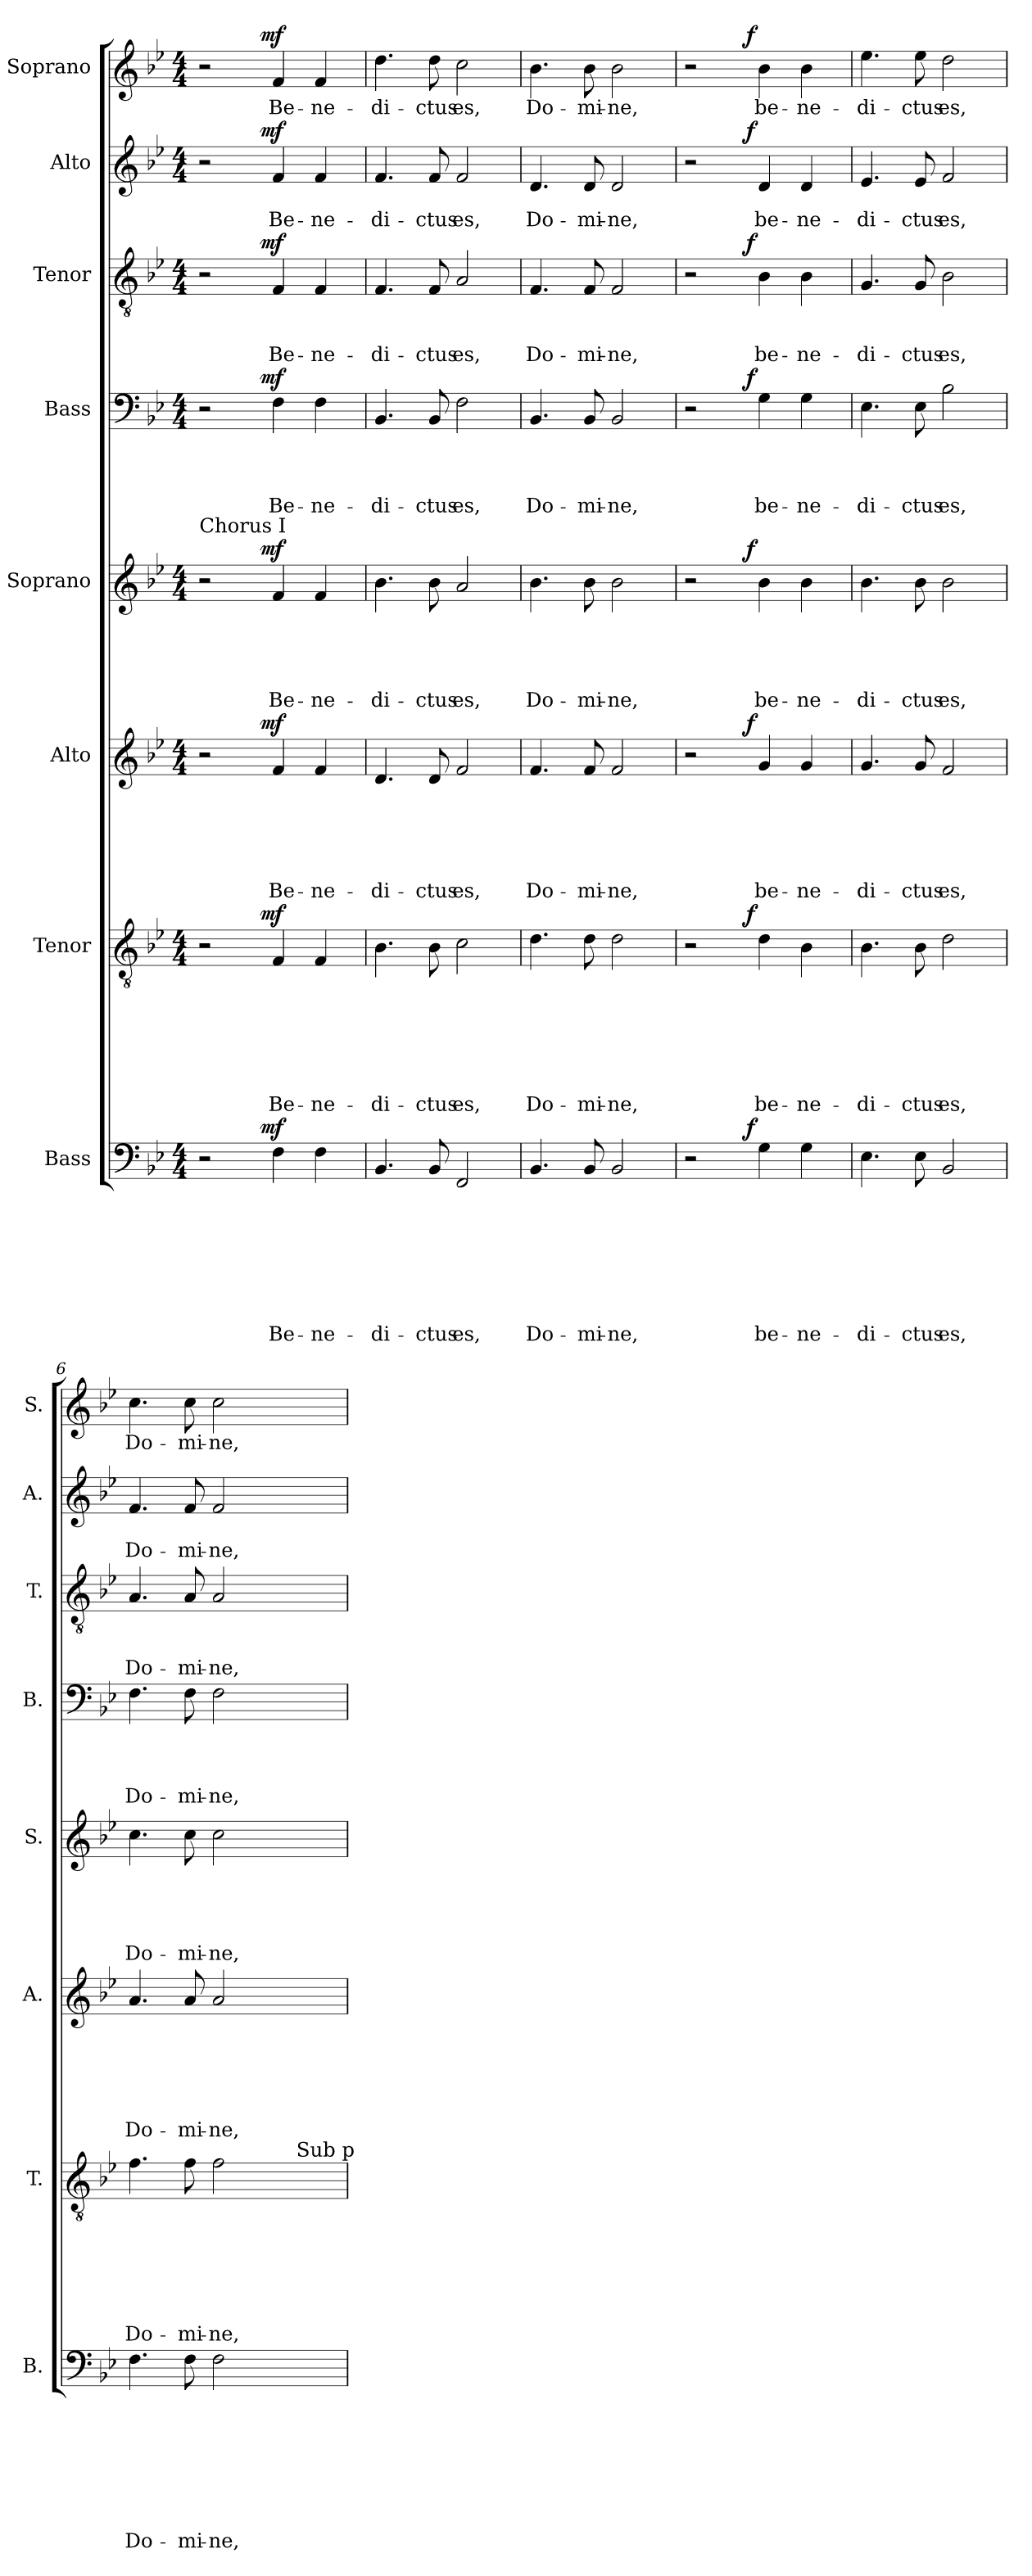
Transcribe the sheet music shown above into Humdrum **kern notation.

**kern	**text	**text	**text	**text	**text	**text	**text	**text	**dynam	**kern	**text	**text	**text	**text	**text	**text	**text	**dynam	**kern	**text	**text	**text	**text	**text	**text	**dynam	**kern	**text	**text	**text	**text	**text	**dynam	**kern	**text	**text	**text	**text	**dynam	**kern	**text	**text	**text	**dynam	**kern	**text	**text	**dynam	**kern	**text	**dynam
*part8	*part8	*part8	*part8	*part8	*part8	*part8	*part8	*part8	*part8	*part7	*part7	*part7	*part7	*part7	*part7	*part7	*part7	*part7	*part6	*part6	*part6	*part6	*part6	*part6	*part6	*part6	*part5	*part5	*part5	*part5	*part5	*part5	*part5	*part4	*part4	*part4	*part4	*part4	*part4	*part3	*part3	*part3	*part3	*part3	*part2	*part2	*part2	*part2	*part1	*part1	*part1
*staff8	*staff8	*staff8	*staff8	*staff8	*staff8	*staff8	*staff8	*staff8	*staff8	*staff7	*staff7	*staff7	*staff7	*staff7	*staff7	*staff7	*staff7	*staff7	*staff6	*staff6	*staff6	*staff6	*staff6	*staff6	*staff6	*staff6	*staff5	*staff5	*staff5	*staff5	*staff5	*staff5	*staff5	*staff4	*staff4	*staff4	*staff4	*staff4	*staff4	*staff3	*staff3	*staff3	*staff3	*staff3	*staff2	*staff2	*staff2	*staff2	*staff1	*staff1	*staff1
*I"Bass	*	*	*	*	*	*	*	*	*	*I"Tenor	*	*	*	*	*	*	*	*	*I"Alto	*	*	*	*	*	*	*	*I"Soprano	*	*	*	*	*	*	*I"Bass	*	*	*	*	*	*I"Tenor	*	*	*	*	*I"Alto	*	*	*	*I"Soprano	*	*
*I'B.	*	*	*	*	*	*	*	*	*	*I'T.	*	*	*	*	*	*	*	*	*I'A.	*	*	*	*	*	*	*	*I'S.	*	*	*	*	*	*	*I'B.	*	*	*	*	*	*I'T.	*	*	*	*	*I'A.	*	*	*	*I'S.	*	*
*clefF4	*	*	*	*	*	*	*	*	*	*clefGv2	*	*	*	*	*	*	*	*	*clefG2	*	*	*	*	*	*	*	*clefG2	*	*	*	*	*	*	*clefF4	*	*	*	*	*	*clefGv2	*	*	*	*	*clefG2	*	*	*	*clefG2	*	*
*k[b-e-]	*	*	*	*	*	*	*	*	*	*k[b-e-]	*	*	*	*	*	*	*	*	*k[b-e-]	*	*	*	*	*	*	*	*k[b-e-]	*	*	*	*	*	*	*k[b-e-]	*	*	*	*	*	*k[b-e-]	*	*	*	*	*k[b-e-]	*	*	*	*k[b-e-]	*	*
*B-:	*	*	*	*	*	*	*	*	*	*B-:	*	*	*	*	*	*	*	*	*B-:	*	*	*	*	*	*	*	*B-:	*	*	*	*	*	*	*B-:	*	*	*	*	*	*B-:	*	*	*	*	*B-:	*	*	*	*B-:	*	*
*M4/4	*	*	*	*	*	*	*	*	*	*M4/4	*	*	*	*	*	*	*	*	*M4/4	*	*	*	*	*	*	*	*M4/4	*	*	*	*	*	*	*M4/4	*	*	*	*	*	*M4/4	*	*	*	*	*M4/4	*	*	*	*M4/4	*	*
=1	=1	=1	=1	=1	=1	=1	=1	=1	=1	=1	=1	=1	=1	=1	=1	=1	=1	=1	=1	=1	=1	=1	=1	=1	=1	=1	=1	=1	=1	=1	=1	=1	=1	=1	=1	=1	=1	=1	=1	=1	=1	=1	=1	=1	=1	=1	=1	=1	=1	=1	=1
*^	*	*	*	*	*	*	*	*	*	*^	*	*	*	*	*	*	*	*	*^	*	*	*	*	*	*	*	*^	*	*	*	*	*	*	*^	*	*	*	*	*	*^	*	*	*	*	*^	*	*	*	*^	*	*
!	!	!	!	!	!	!	!	!	!	!	!	!	!	!	!	!	!	!	!	!	!	!	!	!	!	!	!	!	!	!LO:TX:a:t=Chorus I	!	!	!	!	!	!	!	!	!	!	!	!	!	!	!	!	!	!	!	!	!	!	!	!	!	!	!	!	!
2r	4...ryy	.	.	.	.	.	.	.	.	.	2r	4...ryy	.	.	.	.	.	.	.	.	2r	4...ryy	.	.	.	.	.	.	.	2r	4...ryy	.	.	.	.	.	.	2r	4...ryy	.	.	.	.	.	2r	4...ryy	.	.	.	.	2r	4...ryy	.	.	.	2r	4...ryy	.	.
!	!	!	!	!	!	!	!	!	!	!LO:DY:a	!	!	!	!	!	!	!	!	!	!LO:DY:a	!	!	!	!	!	!	!	!	!LO:DY:a	!	!	!	!	!	!	!	!LO:DY:a	!	!	!	!	!	!	!LO:DY:a	!	!	!	!	!	!LO:DY:a	!	!	!	!	!LO:DY:a	!	!	!	!LO:DY:a
.	2ryy	.	.	.	.	.	.	.	.	mf	.	2ryy	.	.	.	.	.	.	.	mf	.	2ryy	.	.	.	.	.	.	mf	.	2ryy	.	.	.	.	.	mf	.	2ryy	.	.	.	.	mf	.	2ryy	.	.	.	mf	.	2ryy	.	.	mf	.	2ryy	.	mf
!	!	!	!	!	!	!	!	!	!LO:LY:b	!	!	!	!	!	!	!	!	!	!LO:LY:b	!	!	!	!	!	!	!	!	!LO:LY:b	!	!	!	!	!	!	!	!LO:LY:b	!	!	!	!	!	!	!LO:LY:b	!	!	!	!	!	!LO:LY:b	!	!	!	!	!LO:LY:b	!	!	!	!LO:LY:b	!
4F\	.	.	.	.	.	.	.	.	Be-	.	4F/	.	.	.	.	.	.	.	Be-	.	4f/	.	.	.	.	.	.	Be-	.	4f/	.	.	.	.	.	Be-	.	4F\	.	.	.	.	Be-	.	4F/	.	.	.	Be-	.	4f/	.	.	Be-	.	4f/	.	Be-	.
!	!	!	!	!	!	!	!	!	!LO:LY:b:rj	!	!	!	!	!	!	!	!	!	!LO:LY:b:rj	!	!	!	!	!	!	!	!	!LO:LY:b:rj	!	!	!	!	!	!	!	!LO:LY:b:rj	!	!	!	!	!	!	!LO:LY:b:rj	!	!	!	!	!	!LO:LY:b:rj	!	!	!	!	!LO:LY:b:rj	!	!	!	!LO:LY:b:rj	!
4F\	.	.	.	.	.	.	.	.	-ne-	.	4F/	.	.	.	.	.	.	.	-ne-	.	4f/	.	.	.	.	.	.	-ne-	.	4f/	.	.	.	.	.	-ne-	.	4F\	.	.	.	.	-ne-	.	4F/	.	.	.	-ne-	.	4f/	.	.	-ne-	.	4f/	.	-ne-	.
.	32ryy	.	.	.	.	.	.	.	.	.	.	32ryy	.	.	.	.	.	.	.	.	.	32ryy	.	.	.	.	.	.	.	.	32ryy	.	.	.	.	.	.	.	32ryy	.	.	.	.	.	.	32ryy	.	.	.	.	.	32ryy	.	.	.	.	32ryy	.	.
=2	=2	=2	=2	=2	=2	=2	=2	=2	=2	=2	=2	=2	=2	=2	=2	=2	=2	=2	=2	=2	=2	=2	=2	=2	=2	=2	=2	=2	=2	=2	=2	=2	=2	=2	=2	=2	=2	=2	=2	=2	=2	=2	=2	=2	=2	=2	=2	=2	=2	=2	=2	=2	=2	=2	=2	=2	=2	=2	=2
!	!	!	!	!	!	!	!	!	!LO:LY:b	!	!	!	!	!	!	!	!	!	!LO:LY:b	!	!	!	!	!	!	!	!	!LO:LY:b	!	!	!	!	!	!	!	!LO:LY:b	!	!	!	!	!	!	!LO:LY:b	!	!	!	!	!	!LO:LY:b	!	!	!	!	!LO:LY:b	!	!	!	!LO:LY:b	!
*v	*v	*	*	*	*	*	*	*	*	*	*	*	*	*	*	*	*	*	*	*	*v	*v	*	*	*	*	*	*	*	*v	*v	*	*	*	*	*	*	*v	*v	*	*	*	*	*	*v	*v	*	*	*	*	*v	*v	*	*	*	*v	*v	*	*
*	*	*	*	*	*	*	*	*	*	*v	*v	*	*	*	*	*	*	*	*	*	*	*	*	*	*	*	*	*	*	*	*	*	*	*	*	*	*	*	*	*	*	*	*	*	*	*	*	*	*	*	*	*
4.BB-/	.	.	.	.	.	.	.	-di-	.	4.B-\	.	.	.	.	.	.	-di-	.	4.d/	.	.	.	.	.	-di-	.	4.b-\	.	.	.	.	-di-	.	4.BB-/	.	.	.	-di-	.	4.F/	.	.	-di-	.	4.f/	.	-di-	.	4.dd\	-di-	.
!	!	!	!	!	!	!	!	!LO:LY:b	!	!	!	!	!	!	!	!	!LO:LY:b	!	!	!	!	!	!	!	!LO:LY:b	!	!	!	!	!	!	!LO:LY:b	!	!	!	!	!	!LO:LY:b	!	!	!	!	!LO:LY:b	!	!	!	!LO:LY:b	!	!	!LO:LY:b	!
8BB-/	.	.	.	.	.	.	.	-ctus	.	8B-\	.	.	.	.	.	.	-ctus	.	8d/	.	.	.	.	.	-ctus	.	8b-\	.	.	.	.	-ctus	.	8BB-/	.	.	.	-ctus	.	8F/	.	.	-ctus	.	8f/	.	-ctus	.	8dd\	-ctus	.
!	!	!	!	!	!	!	!	!LO:LY:b	!	!	!	!	!	!	!	!	!LO:LY:b	!	!	!	!	!	!	!	!LO:LY:b	!	!	!	!	!	!	!LO:LY:b	!	!	!	!	!	!LO:LY:b	!	!	!	!	!LO:LY:b	!	!	!	!LO:LY:b	!	!	!LO:LY:b	!
2FF/	.	.	.	.	.	.	.	es,	.	2c\	.	.	.	.	.	.	es,	.	2f/	.	.	.	.	.	es,	.	2a/	.	.	.	.	es,	.	2F\	.	.	.	es,	.	2A/	.	.	es,	.	2f/	.	es,	.	2cc\	es,	.
=3	=3	=3	=3	=3	=3	=3	=3	=3	=3	=3	=3	=3	=3	=3	=3	=3	=3	=3	=3	=3	=3	=3	=3	=3	=3	=3	=3	=3	=3	=3	=3	=3	=3	=3	=3	=3	=3	=3	=3	=3	=3	=3	=3	=3	=3	=3	=3	=3	=3	=3	=3
!	!	!	!	!	!	!	!	!LO:LY:b	!	!	!	!	!	!	!	!	!LO:LY:b	!	!	!	!	!	!	!	!LO:LY:b	!	!	!	!	!	!	!LO:LY:b	!	!	!	!	!	!LO:LY:b	!	!	!	!	!LO:LY:b	!	!	!	!LO:LY:b	!	!	!LO:LY:b	!
4.BB-/	.	.	.	.	.	.	.	Do-	.	4.d\	.	.	.	.	.	.	Do-	.	4.f/	.	.	.	.	.	Do-	.	4.b-\	.	.	.	.	Do-	.	4.BB-/	.	.	.	Do-	.	4.F/	.	.	Do-	.	4.d/	.	Do-	.	4.b-\	Do-	.
!	!	!	!	!	!	!	!	!LO:LY:b	!	!	!	!	!	!	!	!	!LO:LY:b	!	!	!	!	!	!	!	!LO:LY:b	!	!	!	!	!	!	!LO:LY:b	!	!	!	!	!	!LO:LY:b	!	!	!	!	!LO:LY:b	!	!	!	!LO:LY:b	!	!	!LO:LY:b	!
8BB-/	.	.	.	.	.	.	.	-mi-	.	8d\	.	.	.	.	.	.	-mi-	.	8f/	.	.	.	.	.	-mi-	.	8b-\	.	.	.	.	-mi-	.	8BB-/	.	.	.	-mi-	.	8F/	.	.	-mi-	.	8d/	.	-mi-	.	8b-\	-mi-	.
!	!	!	!	!	!	!	!	!LO:LY:b	!	!	!	!	!	!	!	!	!LO:LY:b	!	!	!	!	!	!	!	!LO:LY:b	!	!	!	!	!	!	!LO:LY:b	!	!	!	!	!	!LO:LY:b	!	!	!	!	!LO:LY:b	!	!	!	!LO:LY:b	!	!	!LO:LY:b	!
2BB-/	.	.	.	.	.	.	.	-ne,	.	2d\	.	.	.	.	.	.	-ne,	.	2f/	.	.	.	.	.	-ne,	.	2b-\	.	.	.	.	-ne,	.	2BB-/	.	.	.	-ne,	.	2F/	.	.	-ne,	.	2d/	.	-ne,	.	2b-\	-ne,	.
=4	=4	=4	=4	=4	=4	=4	=4	=4	=4	=4	=4	=4	=4	=4	=4	=4	=4	=4	=4	=4	=4	=4	=4	=4	=4	=4	=4	=4	=4	=4	=4	=4	=4	=4	=4	=4	=4	=4	=4	=4	=4	=4	=4	=4	=4	=4	=4	=4	=4	=4	=4
*^	*	*	*	*	*	*	*	*	*	*^	*	*	*	*	*	*	*	*	*^	*	*	*	*	*	*	*	*^	*	*	*	*	*	*	*^	*	*	*	*	*	*^	*	*	*	*	*^	*	*	*	*^	*	*
2r	4...ryy	.	.	.	.	.	.	.	.	.	2r	4...ryy	.	.	.	.	.	.	.	.	2r	4...ryy	.	.	.	.	.	.	.	2r	4...ryy	.	.	.	.	.	.	2r	4...ryy	.	.	.	.	.	2r	4...ryy	.	.	.	.	2r	4...ryy	.	.	.	2r	4...ryy	.	.
!	!	!	!	!	!	!	!	!	!	!LO:DY:a	!	!	!	!	!	!	!	!	!	!LO:DY:a	!	!	!	!	!	!	!	!	!LO:DY:a	!	!	!	!	!	!	!	!LO:DY:a	!	!	!	!	!	!	!LO:DY:a	!	!	!	!	!	!LO:DY:a	!	!	!	!	!LO:DY:a	!	!	!	!LO:DY:a
.	2ryy	.	.	.	.	.	.	.	.	f	.	2ryy	.	.	.	.	.	.	.	f	.	2ryy	.	.	.	.	.	.	f	.	2ryy	.	.	.	.	.	f	.	2ryy	.	.	.	.	f	.	2ryy	.	.	.	f	.	2ryy	.	.	f	.	2ryy	.	f
!	!	!	!	!	!	!	!	!	!LO:LY:b	!	!	!	!	!	!	!	!	!	!LO:LY:b	!	!	!	!	!	!	!	!	!LO:LY:b	!	!	!	!	!	!	!	!LO:LY:b	!	!	!	!	!	!	!LO:LY:b	!	!	!	!	!	!LO:LY:b	!	!	!	!	!LO:LY:b	!	!	!	!LO:LY:b	!
4G\	.	.	.	.	.	.	.	.	be-	.	4d\	.	.	.	.	.	.	.	be-	.	4g/	.	.	.	.	.	.	be-	.	4b-\	.	.	.	.	.	be-	.	4G\	.	.	.	.	be-	.	4B-\	.	.	.	be-	.	4d/	.	.	be-	.	4b-\	.	be-	.
!	!	!	!	!	!	!	!	!	!LO:LY:b:rj	!	!	!	!	!	!	!	!	!	!LO:LY:b:rj	!	!	!	!	!	!	!	!	!LO:LY:b:rj	!	!	!	!	!	!	!	!LO:LY:b:rj	!	!	!	!	!	!	!LO:LY:b:rj	!	!	!	!	!	!LO:LY:b:rj	!	!	!	!	!LO:LY:b:rj	!	!	!	!LO:LY:b:rj	!
4G\	.	.	.	.	.	.	.	.	-ne-	.	4B-\	.	.	.	.	.	.	.	-ne-	.	4g/	.	.	.	.	.	.	-ne-	.	4b-\	.	.	.	.	.	-ne-	.	4G\	.	.	.	.	-ne-	.	4B-\	.	.	.	-ne-	.	4d/	.	.	-ne-	.	4b-\	.	-ne-	.
.	32ryy	.	.	.	.	.	.	.	.	.	.	32ryy	.	.	.	.	.	.	.	.	.	32ryy	.	.	.	.	.	.	.	.	32ryy	.	.	.	.	.	.	.	32ryy	.	.	.	.	.	.	32ryy	.	.	.	.	.	32ryy	.	.	.	.	32ryy	.	.
=5	=5	=5	=5	=5	=5	=5	=5	=5	=5	=5	=5	=5	=5	=5	=5	=5	=5	=5	=5	=5	=5	=5	=5	=5	=5	=5	=5	=5	=5	=5	=5	=5	=5	=5	=5	=5	=5	=5	=5	=5	=5	=5	=5	=5	=5	=5	=5	=5	=5	=5	=5	=5	=5	=5	=5	=5	=5	=5	=5
!	!	!	!	!	!	!	!	!	!LO:LY:b	!	!	!	!	!	!	!	!	!	!LO:LY:b	!	!	!	!	!	!	!	!	!LO:LY:b	!	!	!	!	!	!	!	!LO:LY:b	!	!	!	!	!	!	!LO:LY:b	!	!	!	!	!	!LO:LY:b	!	!	!	!	!LO:LY:b	!	!	!	!LO:LY:b	!
*v	*v	*	*	*	*	*	*	*	*	*	*	*	*	*	*	*	*	*	*	*	*v	*v	*	*	*	*	*	*	*	*v	*v	*	*	*	*	*	*	*v	*v	*	*	*	*	*	*v	*v	*	*	*	*	*v	*v	*	*	*	*v	*v	*	*
*	*	*	*	*	*	*	*	*	*	*v	*v	*	*	*	*	*	*	*	*	*	*	*	*	*	*	*	*	*	*	*	*	*	*	*	*	*	*	*	*	*	*	*	*	*	*	*	*	*	*	*	*	*
4.E-\	.	.	.	.	.	.	.	-di-	.	4.B-\	.	.	.	.	.	.	-di-	.	4.g/	.	.	.	.	.	-di-	.	4.b-\	.	.	.	.	-di-	.	4.E-\	.	.	.	-di-	.	4.G/	.	.	-di-	.	4.e-/	.	-di-	.	4.ee-\	-di-	.
!	!	!	!	!	!	!	!	!LO:LY:b	!	!	!	!	!	!	!	!	!LO:LY:b	!	!	!	!	!	!	!	!LO:LY:b	!	!	!	!	!	!	!LO:LY:b	!	!	!	!	!	!LO:LY:b	!	!	!	!	!LO:LY:b	!	!	!	!LO:LY:b	!	!	!LO:LY:b	!
8E-\	.	.	.	.	.	.	.	-ctus	.	8B-\	.	.	.	.	.	.	-ctus	.	8g/	.	.	.	.	.	-ctus	.	8b-\	.	.	.	.	-ctus	.	8E-\	.	.	.	-ctus	.	8G/	.	.	-ctus	.	8e-/	.	-ctus	.	8ee-\	-ctus	.
!	!	!	!	!	!	!	!	!LO:LY:b	!	!	!	!	!	!	!	!	!LO:LY:b	!	!	!	!	!	!	!	!LO:LY:b	!	!	!	!	!	!	!LO:LY:b	!	!	!	!	!	!LO:LY:b	!	!	!	!	!LO:LY:b	!	!	!	!LO:LY:b	!	!	!LO:LY:b	!
2BB-/	.	.	.	.	.	.	.	es,	.	2d\	.	.	.	.	.	.	es,	.	2f/	.	.	.	.	.	es,	.	2b-\	.	.	.	.	es,	.	2B-\	.	.	.	es,	.	2B-\	.	.	es,	.	2f/	.	es,	.	2dd\	es,	.
!!LO:PB:g=z
=6	=6	=6	=6	=6	=6	=6	=6	=6	=6	=6	=6	=6	=6	=6	=6	=6	=6	=6	=6	=6	=6	=6	=6	=6	=6	=6	=6	=6	=6	=6	=6	=6	=6	=6	=6	=6	=6	=6	=6	=6	=6	=6	=6	=6	=6	=6	=6	=6	=6	=6	=6
!	!	!	!	!	!	!	!	!LO:LY:b	!	!	!	!	!	!	!	!	!LO:LY:b	!	!	!	!	!	!	!	!LO:LY:b	!	!	!	!	!	!	!LO:LY:b	!	!	!	!	!	!LO:LY:b	!	!	!	!	!LO:LY:b	!	!	!	!LO:LY:b	!	!	!LO:LY:b	!
*	*	*	*	*	*	*	*	*	*	*^	*	*	*	*	*	*	*	*	*	*	*	*	*	*	*	*	*	*	*	*	*	*	*	*	*	*	*	*	*	*	*	*	*	*	*	*	*	*	*	*	*
4.F\	.	.	.	.	.	.	.	Do-	.	4.f\	2ryy	.	.	.	.	.	.	Do-	.	4.a/	.	.	.	.	.	Do-	.	4.cc\	.	.	.	.	Do-	.	4.F\	.	.	.	Do-	.	4.A/	.	.	Do-	.	4.f/	.	Do-	.	4.cc\	Do-	.
!	!	!	!	!	!	!	!	!LO:LY:b	!	!	!	!	!	!	!	!	!	!LO:LY:b	!	!	!	!	!	!	!	!LO:LY:b	!	!	!	!	!	!	!LO:LY:b	!	!	!	!	!	!LO:LY:b	!	!	!	!	!LO:LY:b	!	!	!	!LO:LY:b	!	!	!LO:LY:b	!
8F\	.	.	.	.	.	.	.	-mi-	.	8f\	.	.	.	.	.	.	.	-mi-	.	8a/	.	.	.	.	.	-mi-	.	8cc\	.	.	.	.	-mi-	.	8F\	.	.	.	-mi-	.	8A/	.	.	-mi-	.	8f/	.	-mi-	.	8cc\	-mi-	.
!	!	!	!	!	!	!	!	!LO:LY:b	!	!	!	!	!	!	!	!	!	!LO:LY:b	!	!	!	!	!	!	!	!LO:LY:b	!	!	!	!	!	!	!LO:LY:b	!	!	!	!	!	!LO:LY:b	!	!	!	!	!LO:LY:b	!	!	!	!LO:LY:b	!	!	!LO:LY:b	!
2F\	.	.	.	.	.	.	.	-ne,	.	2f\	4ryy	.	.	.	.	.	.	-ne,	.	2a/	.	.	.	.	.	-ne,	.	2cc\	.	.	.	.	-ne,	.	2F\	.	.	.	-ne,	.	2A/	.	.	-ne,	.	2f/	.	-ne,	.	2cc\	-ne,	.
.	.	.	.	.	.	.	.	.	.	.	8ryy	.	.	.	.	.	.	.	.	.	.	.	.	.	.	.	.	.	.	.	.	.	.	.	.	.	.	.	.	.	.	.	.	.	.	.	.	.	.	.	.	.
.	.	.	.	.	.	.	.	.	.	.	32ryy	.	.	.	.	.	.	.	.	.	.	.	.	.	.	.	.	.	.	.	.	.	.	.	.	.	.	.	.	.	.	.	.	.	.	.	.	.	.	.	.	.
!	!	!	!	!	!	!	!	!	!	!	!LO:TX:a:t=Sub p	!	!	!	!	!	!	!	!	!	!	!	!	!	!	!	!	!	!	!	!	!	!	!	!	!	!	!	!	!	!	!	!	!	!	!	!	!	!	!	!	!
.	.	.	.	.	.	.	.	.	.	.	16.ryy	.	.	.	.	.	.	.	.	.	.	.	.	.	.	.	.	.	.	.	.	.	.	.	.	.	.	.	.	.	.	.	.	.	.	.	.	.	.	.	.	.
*	*	*	*	*	*	*	*	*	*	*v	*v	*	*	*	*	*	*	*	*	*	*	*	*	*	*	*	*	*	*	*	*	*	*	*	*	*	*	*	*	*	*	*	*	*	*	*	*	*	*	*	*	*
=	=	=	=	=	=	=	=	=	=	=	=	=	=	=	=	=	=	=	=	=	=	=	=	=	=	=	=	=	=	=	=	=	=	=	=	=	=	=	=	=	=	=	=	=	=	=	=	=	=	=	=
*-	*-	*-	*-	*-	*-	*-	*-	*-	*-	*-	*-	*-	*-	*-	*-	*-	*-	*-	*-	*-	*-	*-	*-	*-	*-	*-	*-	*-	*-	*-	*-	*-	*-	*-	*-	*-	*-	*-	*-	*-	*-	*-	*-	*-	*-	*-	*-	*-	*-	*-	*-
